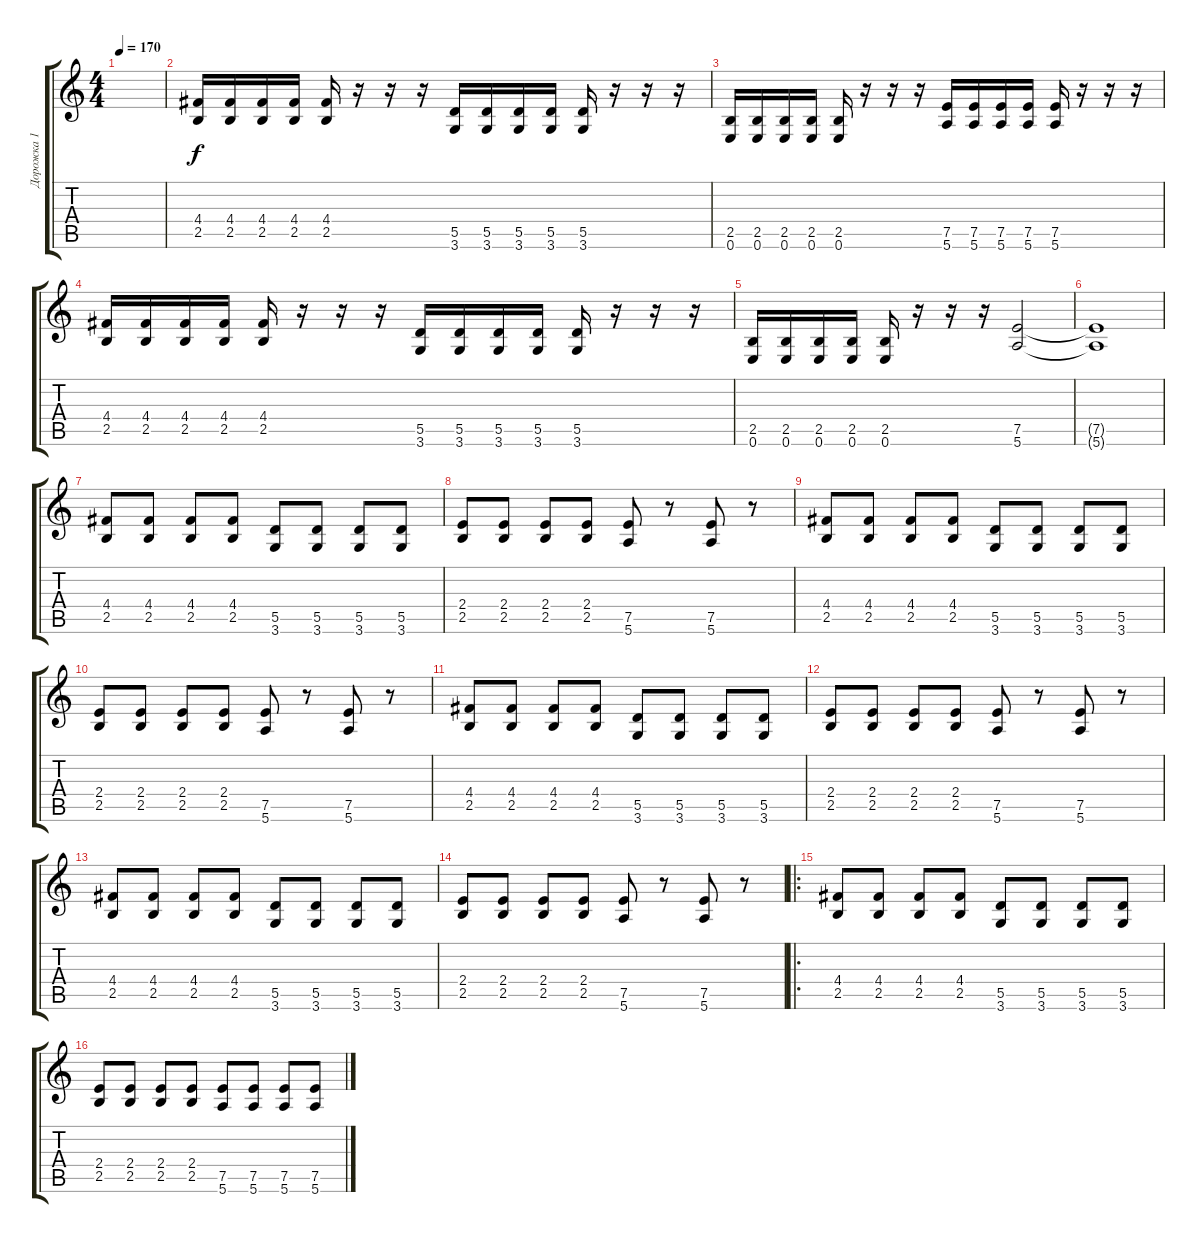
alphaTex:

\track ("Дорожка 1" "Дорожка 1") {instrument distortionguitar}
\staff {score tabs}
\tuning (E4 B3 G3 D3 A2 E2) {hide}
\ts (4 4)
\tempo 170
\clef g2
\ks c
|
(4.4 2.5).16 (4.4 2.5).16 (4.4 2.5).16 (4.4 2.5).16 (4.4 2.5).16 r.16 r.16 r.16 (5.5 3.6).16 (5.5 3.6).16 (5.5 3.6).16 (5.5 3.6).16 (5.5 3.6).16 r.16 r.16 r.16 |
(2.5 0.6).16 (2.5 0.6).16 (2.5 0.6).16 (2.5 0.6).16 (2.5 0.6).16 r.16 r.16 r.16 (7.5 5.6).16 (7.5 5.6).16 (7.5 5.6).16 (7.5 5.6).16 (7.5 5.6).16 r.16 r.16 r.16 |
(4.4 2.5).16 (4.4 2.5).16 (4.4 2.5).16 (4.4 2.5).16 (4.4 2.5).16 r.16 r.16 r.16 (5.5 3.6).16 (5.5 3.6).16 (5.5 3.6).16 (5.5 3.6).16 (5.5 3.6).16 r.16 r.16 r.16 |
(2.5 0.6).16 (2.5 0.6).16 (2.5 0.6).16 (2.5 0.6).16 (2.5 0.6).16 r.16 r.16 r.16 (7.5 5.6).2 |
(7.5{t} 5.6{t}).1 |
(4.4 2.5).8 (4.4 2.5).8 (4.4 2.5).8 (4.4 2.5).8 (5.5 3.6).8 (5.5 3.6).8 (5.5 3.6).8 (5.5 3.6).8 |
(2.4 2.5).8 (2.4 2.5).8 (2.4 2.5).8 (2.4 2.5).8 (7.5 5.6).8 r.8 (7.5 5.6).8 r.8 |
(4.4 2.5).8 (4.4 2.5).8 (4.4 2.5).8 (4.4 2.5).8 (5.5 3.6).8 (5.5 3.6).8 (5.5 3.6).8 (5.5 3.6).8 |
(2.4 2.5).8 (2.4 2.5).8 (2.4 2.5).8 (2.4 2.5).8 (7.5 5.6).8 r.8 (7.5 5.6).8 r.8 |
(4.4 2.5).8 (4.4 2.5).8 (4.4 2.5).8 (4.4 2.5).8 (5.5 3.6).8 (5.5 3.6).8 (5.5 3.6).8 (5.5 3.6).8 |
(2.4 2.5).8 (2.4 2.5).8 (2.4 2.5).8 (2.4 2.5).8 (7.5 5.6).8 r.8 (7.5 5.6).8 r.8 |
(4.4 2.5).8 (4.4 2.5).8 (4.4 2.5).8 (4.4 2.5).8 (5.5 3.6).8 (5.5 3.6).8 (5.5 3.6).8 (5.5 3.6).8 |
(2.4 2.5).8 (2.4 2.5).8 (2.4 2.5).8 (2.4 2.5).8 (7.5 5.6).8 r.8 (7.5 5.6).8 r.8 |
\ro
(4.4 2.5).8 (4.4 2.5).8 (4.4 2.5).8 (4.4 2.5).8 (5.5 3.6).8 (5.5 3.6).8 (5.5 3.6).8 (5.5 3.6).8 |
(2.4 2.5).8 (2.4 2.5).8 (2.4 2.5).8 (2.4 2.5).8 (7.5 5.6).8 (7.5 5.6).8 (7.5 5.6).8 (7.5 5.6).8
